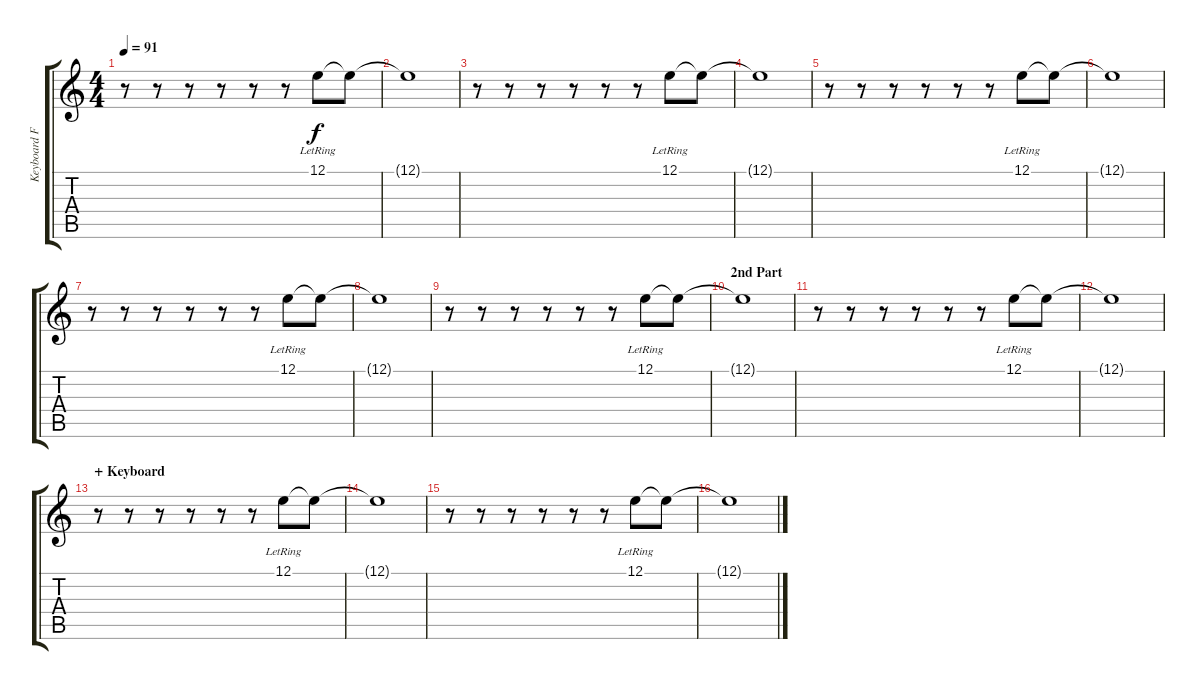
\track ("Keyboard FX (Erdem Tarabus)" "Keyboard F") {instrument reversecymbal}
\staff {score tabs}
\tuning (E4 B3 G3 D3 A2 E2) {hide}
\ts (4 4)
\tempo 91
\clef g2
\ks c
r.8{dy f} r.8 r.8 r.8 r.8 r.8 12.1{lr}.8 12.1{t}.8 |
12.1{t}.1 |
r.8 r.8 r.8 r.8 r.8 r.8 12.1{lr}.8 12.1{t}.8 |
12.1{t}.1 |
r.8 r.8 r.8 r.8 r.8 r.8 12.1{lr}.8 12.1{t}.8 |
12.1{t}.1 |
r.8 r.8 r.8 r.8 r.8 r.8 12.1{lr}.8 12.1{t}.8 |
12.1{t}.1 |
r.8 r.8 r.8 r.8 r.8 r.8 12.1{lr}.8 12.1{t}.8 |
\section ("" "2nd Part")
12.1{t}.1 |
r.8 r.8 r.8 r.8 r.8 r.8 12.1{lr}.8 12.1{t}.8 |
12.1{t}.1 |
\section ("" "+ Keyboard")
r.8 r.8 r.8 r.8 r.8 r.8 12.1{lr}.8 12.1{t}.8 |
12.1{t}.1 |
r.8 r.8 r.8 r.8 r.8 r.8 12.1{lr}.8 12.1{t}.8 |
12.1{t}.1
